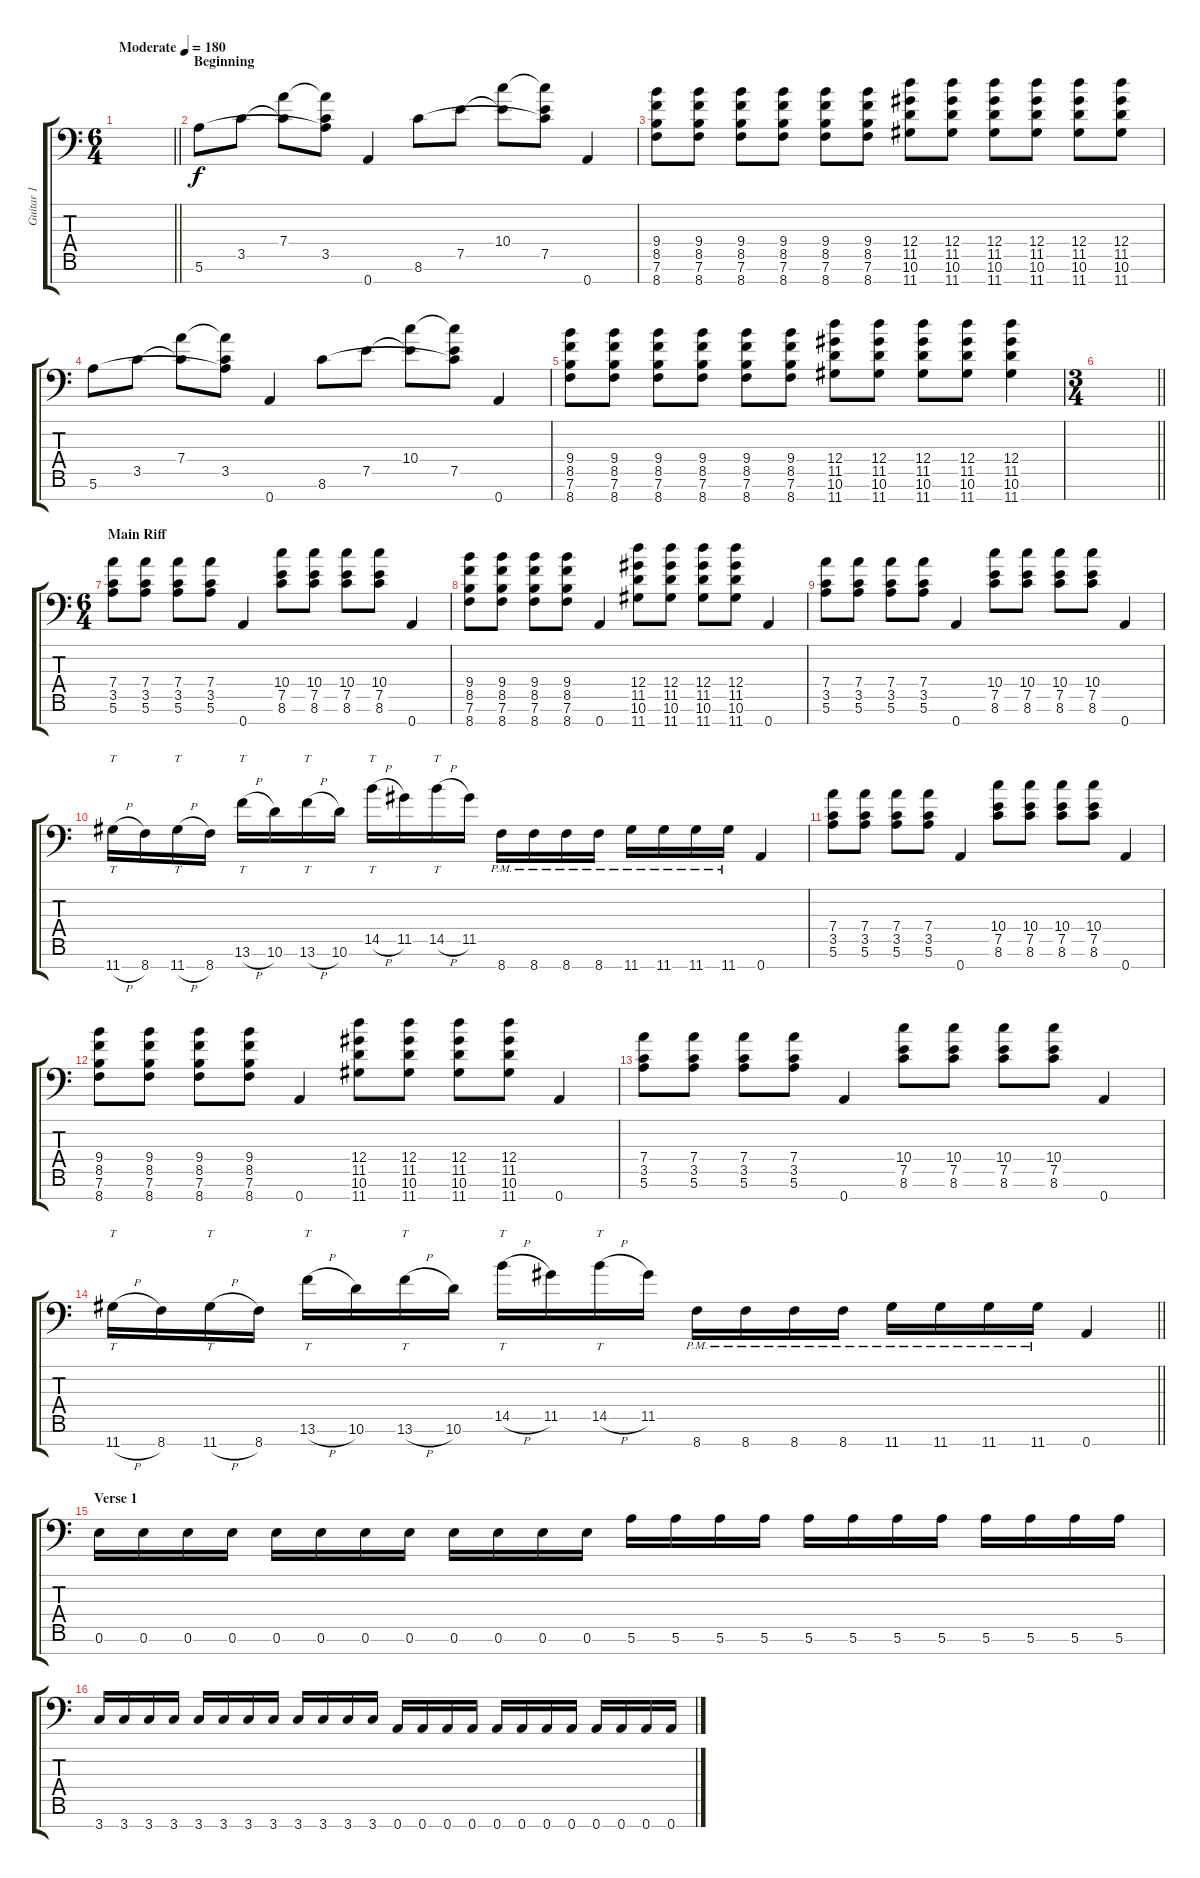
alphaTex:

\track ("Guitar 1" "Guitar 1") {instrument distortionguitar}
\staff {score tabs}
\tuning (E4 B3 G3 D3 A2 E2 A1) {hide}
\ts (6 4)
\tempo (180 "Moderate")
\clef f4
\barLineRight lightlight
\ks c
|
\section ("" "Beginning")
5.6.8 3.5.8 (7.4 3.5{t}).8 (7.4{t} 3.5 5.6{t}).8 0.7.4 8.6.8 7.5.8 (10.4 7.5{t}).8 (10.4{t} 7.5 8.6{t}).8 0.7.4 |
(9.4 8.5 7.6 8.7).8 (9.4 8.5 7.6 8.7).8 (9.4 8.5 7.6 8.7).8 (9.4 8.5 7.6 8.7).8 (9.4 8.5 7.6 8.7).8 (9.4 8.5 7.6 8.7).8 (12.4 11.5 10.6 11.7).8 (12.4 11.5 10.6 11.7).8 (12.4 11.5 10.6 11.7).8 (12.4 11.5 10.6 11.7).8 (12.4 11.5 10.6 11.7).8 (12.4 11.5 10.6 11.7).8 |
5.6.8 3.5.8 (7.4 3.5{t}).8 (7.4{t} 3.5 5.6{t}).8 0.7.4 8.6.8 7.5.8 (10.4 7.5{t}).8 (10.4{t} 7.5 8.6{t}).8 0.7.4 |
(9.4 8.5 7.6 8.7).8 (9.4 8.5 7.6 8.7).8 (9.4 8.5 7.6 8.7).8 (9.4 8.5 7.6 8.7).8 (9.4 8.5 7.6 8.7).8 (9.4 8.5 7.6 8.7).8 (12.4 11.5 10.6 11.7).8 (12.4 11.5 10.6 11.7).8 (12.4 11.5 10.6 11.7).8 (12.4 11.5 10.6 11.7).8 (12.4 11.5 10.6 11.7).4 |
\ts (3 4)
\barLineRight lightlight
|
\ts (6 4)
\section ("" "Main Riff")
(7.4 3.5 5.6).8 (7.4 3.5 5.6).8 (7.4 3.5 5.6).8 (7.4 3.5 5.6).8 0.7.4 (10.4 7.5 8.6).8 (10.4 7.5 8.6).8 (10.4 7.5 8.6).8 (10.4 7.5 8.6).8 0.7.4 |
(9.4 8.5 7.6 8.7).8 (9.4 8.5 7.6 8.7).8 (9.4 8.5 7.6 8.7).8 (9.4 8.5 7.6 8.7).8 0.7.4 (12.4 11.5 10.6 11.7).8 (12.4 11.5 10.6 11.7).8 (12.4 11.5 10.6 11.7).8 (12.4 11.5 10.6 11.7).8 0.7.4 |
(7.4 3.5 5.6).8 (7.4 3.5 5.6).8 (7.4 3.5 5.6).8 (7.4 3.5 5.6).8 0.7.4 (10.4 7.5 8.6).8 (10.4 7.5 8.6).8 (10.4 7.5 8.6).8 (10.4 7.5 8.6).8 0.7.4 |
11.7{h}.16{tt} 8.7.16 11.7{h}.16{tt} 8.7.16 13.6{h}.16{tt} 10.6.16 13.6{h}.16{tt} 10.6.16 14.5{h}.16{tt} 11.5.16 14.5{h}.16{tt} 11.5.16 8.7{pm}.16 8.7{pm}.16 8.7{pm}.16 8.7{pm}.16 11.7{pm}.16 11.7{pm}.16 11.7{pm}.16 11.7{pm}.16 0.7.4 |
(7.4 3.5 5.6).8 (7.4 3.5 5.6).8 (7.4 3.5 5.6).8 (7.4 3.5 5.6).8 0.7.4 (10.4 7.5 8.6).8 (10.4 7.5 8.6).8 (10.4 7.5 8.6).8 (10.4 7.5 8.6).8 0.7.4 |
(9.4 8.5 7.6 8.7).8 (9.4 8.5 7.6 8.7).8 (9.4 8.5 7.6 8.7).8 (9.4 8.5 7.6 8.7).8 0.7.4 (12.4 11.5 10.6 11.7).8 (12.4 11.5 10.6 11.7).8 (12.4 11.5 10.6 11.7).8 (12.4 11.5 10.6 11.7).8 0.7.4 |
(7.4 3.5 5.6).8 (7.4 3.5 5.6).8 (7.4 3.5 5.6).8 (7.4 3.5 5.6).8 0.7.4 (10.4 7.5 8.6).8 (10.4 7.5 8.6).8 (10.4 7.5 8.6).8 (10.4 7.5 8.6).8 0.7.4 |
\barLineRight lightlight
11.7{h}.16{tt} 8.7.16 11.7{h}.16{tt} 8.7.16 13.6{h}.16{tt} 10.6.16 13.6{h}.16{tt} 10.6.16 14.5{h}.16{tt} 11.5.16 14.5{h}.16{tt} 11.5.16 8.7{pm}.16 8.7{pm}.16 8.7{pm}.16 8.7{pm}.16 11.7{pm}.16 11.7{pm}.16 11.7{pm}.16 11.7{pm}.16 0.7.4 |
\section ("" "Verse 1")
0.6.16 0.6.16 0.6.16 0.6.16 0.6.16 0.6.16 0.6.16 0.6.16 0.6.16 0.6.16 0.6.16 0.6.16 5.6.16 5.6.16 5.6.16 5.6.16 5.6.16 5.6.16 5.6.16 5.6.16 5.6.16 5.6.16 5.6.16 5.6.16 |
3.7.16 3.7.16 3.7.16 3.7.16 3.7.16 3.7.16 3.7.16 3.7.16 3.7.16 3.7.16 3.7.16 3.7.16 0.7.16 0.7.16 0.7.16 0.7.16 0.7.16 0.7.16 0.7.16 0.7.16 0.7.16 0.7.16 0.7.16 0.7.16
